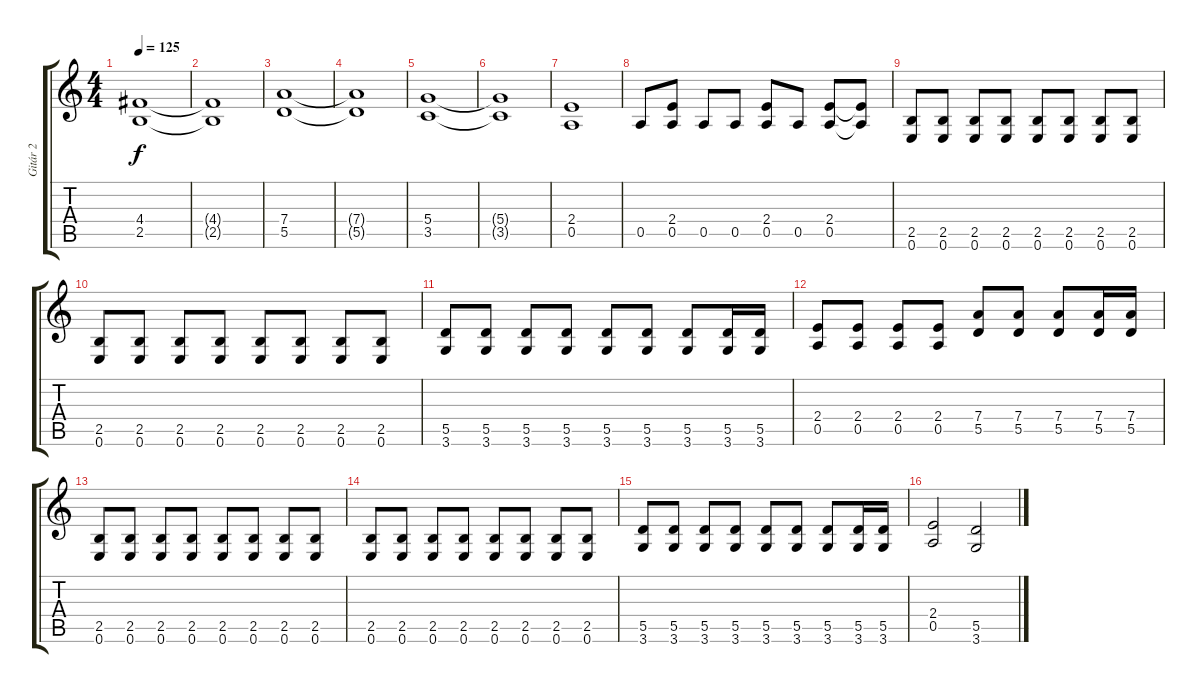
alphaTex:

\track ("Gitár 2" "Gitár 2") {instrument overdrivenguitar}
\staff {score tabs}
\tuning (E4 B3 G3 D3 A2 E2) {hide}
\ts (4 4)
\tempo 125
\clef g2
\ks c
(4.4 2.5).1{dy f} |
(4.4{t} 2.5{t}).1 |
(7.4 5.5).1 |
(7.4{t} 5.5{t}).1 |
(5.4 3.5).1 |
(5.4{t} 3.5{t}).1 |
(2.4 0.5).1 |
0.5.8 (2.4 0.5).8 0.5.8 0.5.8 (2.4 0.5).8 0.5.8 (2.4 0.5).8 (2.4{t} 0.5{t}).8 |
(2.5 0.6).8 (2.5 0.6).8 (2.5 0.6).8 (2.5 0.6).8 (2.5 0.6).8 (2.5 0.6).8 (2.5 0.6).8 (2.5 0.6).8 |
(2.5 0.6).8 (2.5 0.6).8 (2.5 0.6).8 (2.5 0.6).8 (2.5 0.6).8 (2.5 0.6).8 (2.5 0.6).8 (2.5 0.6).8 |
(5.5 3.6).8 (5.5 3.6).8 (5.5 3.6).8 (5.5 3.6).8 (5.5 3.6).8 (5.5 3.6).8 (5.5 3.6).8 (5.5 3.6).16 (5.5 3.6).16 |
(2.4 0.5).8 (2.4 0.5).8 (2.4 0.5).8 (2.4 0.5).8 (7.4 5.5).8 (7.4 5.5).8 (7.4 5.5).8 (7.4 5.5).16 (7.4 5.5).16 |
(2.5 0.6).8 (2.5 0.6).8 (2.5 0.6).8 (2.5 0.6).8 (2.5 0.6).8 (2.5 0.6).8 (2.5 0.6).8 (2.5 0.6).8 |
(2.5 0.6).8 (2.5 0.6).8 (2.5 0.6).8 (2.5 0.6).8 (2.5 0.6).8 (2.5 0.6).8 (2.5 0.6).8 (2.5 0.6).8 |
(5.5 3.6).8 (5.5 3.6).8 (5.5 3.6).8 (5.5 3.6).8 (5.5 3.6).8 (5.5 3.6).8 (5.5 3.6).8 (5.5 3.6).16 (5.5 3.6).16 |
(2.4 0.5).2 (5.5 3.6).2
